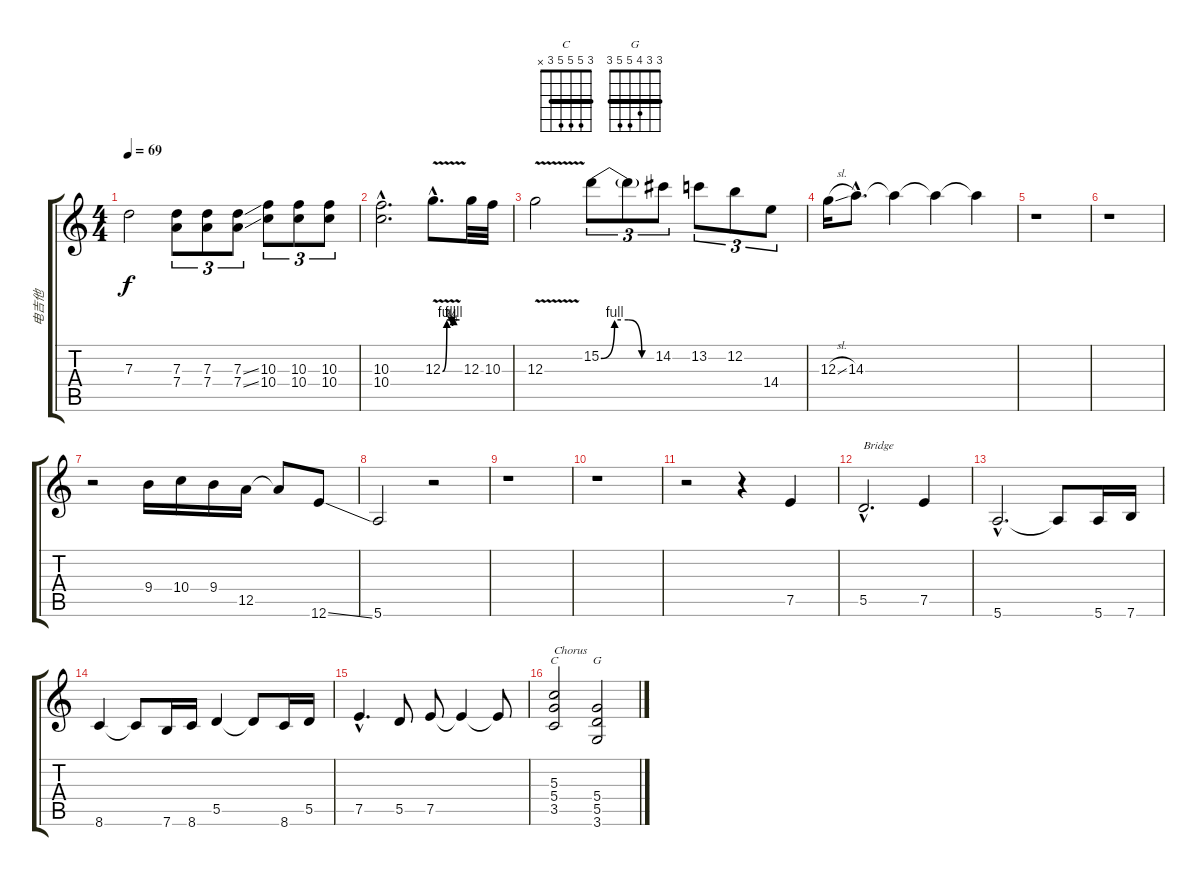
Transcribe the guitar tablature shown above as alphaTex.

\track ("电吉他" "电吉他") {instrument distortionguitar}
\staff {score tabs}
\tuning (E4 B3 G3 D3 A2 E2) {hide}
\chord ("C" 3 5 5 5 3 x) {barre 3}
\chord ("G" 3 3 4 5 5 3) {barre 3}
\ts (4 4)
\tempo 69
\clef g2
\ks c
7.3.2{dy f} (7.3 7.4).8{tu (3 2)} (7.3 7.4).8{tu (3 2)} (7.3{ss} 7.4{ss}).8{tu (3 2)} (10.3 10.4).8{tu (3 2)} (10.3 10.4).8{tu (3 2)} (10.3 10.4).8{tu (3 2)} |
(10.3{hac} 10.4{hac}).2{d} 12.3{be (custom 0 0 15 4 25 4 32 3 39 4 60 4) v hac}.8{d volume 16 balance 8 instrument overdrivenguitar} 12.3.32 10.3.32 |
12.3{v}.2 15.2{be (custom 0 0 15 4 30 4 45 0 60 0)}.8{tu (3 2)} 15.2{t}.8{tu (3 2)} 14.2.8{tu (3 2)} 13.2.8{tu (3 2)} 12.2.8{tu (3 2)} 14.4.8{tu (3 2)} |
12.3{sl}.16 14.3{hac}.8{d} 14.3{t}.4 14.3{t}.4 14.3{t}.4 |
r.1 |
r.1 |
r.2{volume 13 instrument distortionguitar} 9.4.16 10.4.16 9.4.16 12.5.16 12.5{t}.8 12.6{ss}.8 |
5.6.2 r.2 |
r.1 |
r.1 |
r.2 r.4 7.5.4 |
5.5{hac}.2{d txt "Bridge"} 7.5.4 |
5.6{hac}.2{d} 5.6{t}.8 5.6.16 7.6.16 |
8.6.4 8.6{t}.8 7.6.16 8.6.16 5.5.4 5.5{t}.8 8.6.16 5.5.16 |
7.5{hac}.4{d} 5.5.8 7.5.8 7.5{t}.4 7.5{t}.8 |
(5.3 5.4 3.5).2{ch "C" txt "Chorus"} (5.4 5.5 3.6).2{ch "G"}
